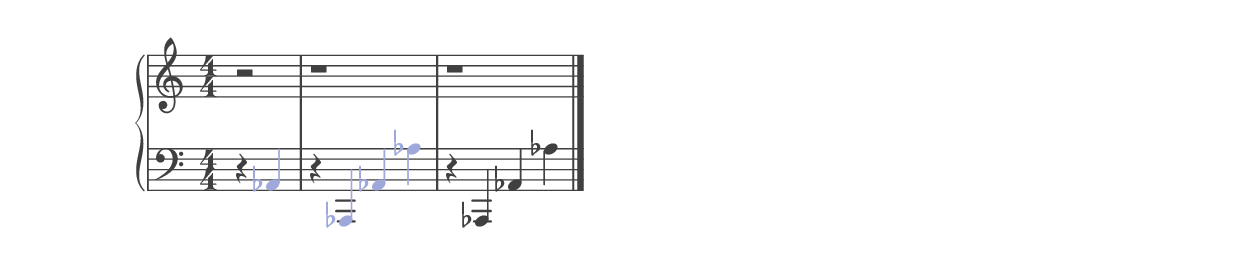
%% ----------------------------------------------------------------------------
%% Generated on: 2018 December 27
%% Note Name: A2b
%% Octave: 2
%% Clef: bass
%% Filename: 036-24-2-bass-A2b
%% ----------------------------------------------------------------------------

\version "2.19.82"

\include "../piano_note_colors.ly"

\header {
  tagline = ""
}

upper = {
  \clef treble
  \numericTimeSignature
  \override NoteHead.color = #colorized-note
  \override Stem.color = #colorized-note
  \override Accidental.color = #colorized-note
  % treble note in color
  r2
  % treble octave in color
  r1
  \override NoteHead.color = #default-black
  \override Stem.color = #default-black
  \override Accidental.color = #default-black
  % treble octave repeat in black
  r1
  \bar "|."
}

lower = {
  \clef bass
  \numericTimeSignature
  \override NoteHead.color = #colorized-note
  \override Stem.color = #colorized-note
  \override Accidental.color = #colorized-note
  % bass note in color
  r4 aes,4
  % bass octave in color
  r4 aes,,4 aes,4 aes4
  \override NoteHead.color = #default-black
  \override Stem.color = #default-black
  \override Accidental.color = #default-black
  % bass octave repeat in black
  r4 aes,,4 aes,4 aes4
}

\score {
  \new PianoStaff <<
    \context Score
    \applyContext #(override-color-for-all-grobs default-black)
    \time 4/4
    \partial 2
    \new Staff = upper { \upper }
    \new Staff = lower { \lower }
  >>
  \layout { }
  \midi { }
}